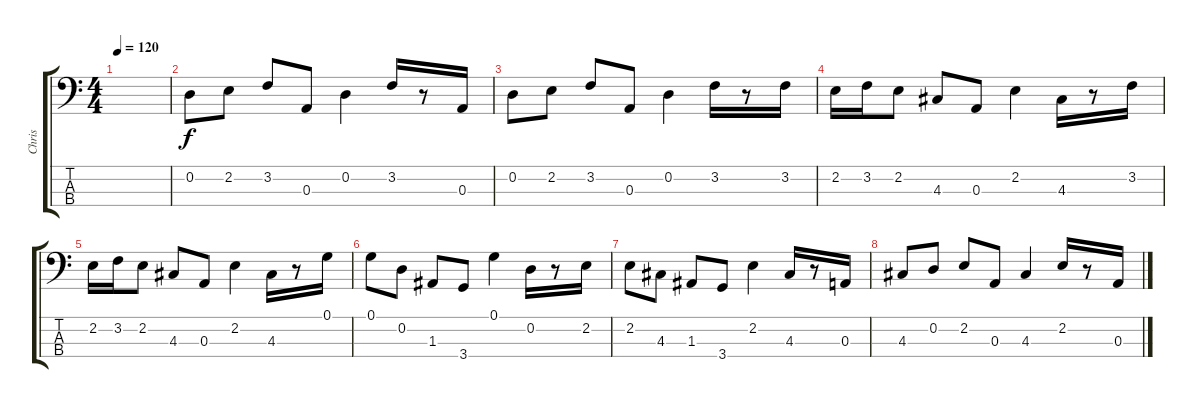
\track ("Chris" "Chris") {instrument electricbassfinger}
\staff {score tabs}
\tuning (G2 D2 A1 E1) {hide}
\ts (4 4)
\tempo 120
\clef f4
\ks c
|
0.2.8 2.2.8 3.2.8 0.3.8 0.2.4 3.2.16 r.8 0.3.16 |
0.2.8 2.2.8 3.2.8 0.3.8 0.2.4 3.2.16 r.8 3.2.16 |
2.2.16 3.2.16 2.2.8 4.3.8 0.3.8 2.2.4 4.3.16 r.8 3.2.16 |
2.2.16 3.2.16 2.2.8 4.3.8 0.3.8 2.2.4 4.3.16 r.8 0.1.16 |
0.1.8 0.2.8 1.3.8 3.4.8 0.1.4 0.2.16 r.8 2.2.16 |
2.2.8 4.3.8 1.3.8 3.4.8 2.2.4 4.3.16 r.8 0.3.16 |
4.3.8 0.2.8 2.2.8 0.3.8 4.3.4 2.2.16 r.8 0.3.16
